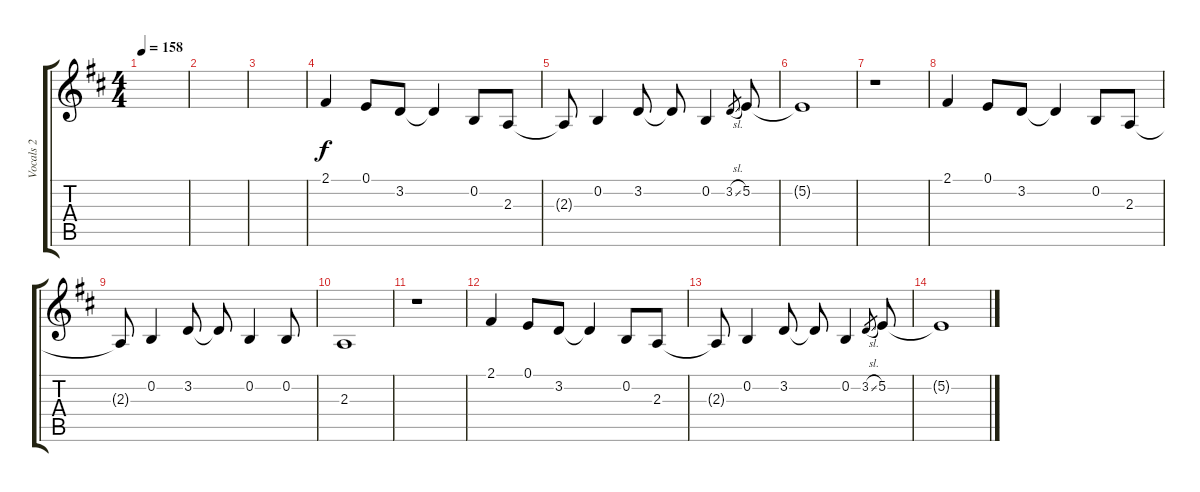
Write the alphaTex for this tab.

\track ("Vocals 2" "Vocals 2") {instrument altosax}
\staff {score tabs}
\tuning (E4 B3 G3 D3 A2 E2) {hide}
\ts (4 4)
\tempo 158
\clef g2
\ks d
|
|
|
2.1.4 0.1.8 3.2.8 3.2{t}.4 0.2.8 2.3.8 |
2.3{t}.8 0.2.4 3.2.8 3.2{t}.8 0.2.4 3.2{sl}.8{gr} 5.2.8 |
5.2{t}.1 |
r.1 |
2.1.4 0.1.8 3.2.8 3.2{t}.4 0.2.8 2.3.8 |
2.3{t}.8 0.2.4 3.2.8 3.2{t}.8 0.2.4 0.2.8 |
2.3.1 |
r.1 |
2.1.4 0.1.8 3.2.8 3.2{t}.4 0.2.8 2.3.8 |
2.3{t}.8 0.2.4 3.2.8 3.2{t}.8 0.2.4 3.2{sl}.8{gr} 5.2.8 |
5.2{t}.1
